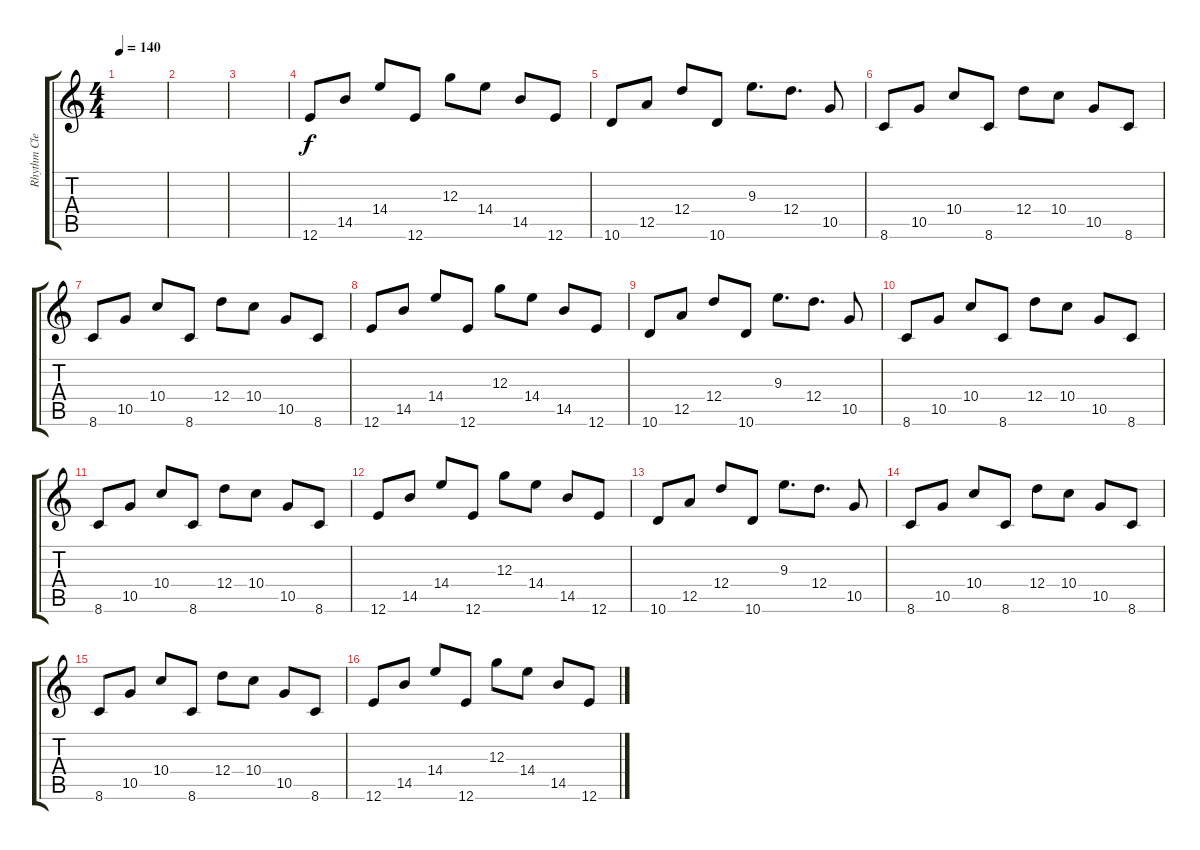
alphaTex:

\track ("Rhythm Clean" "Rhythm Cle") {instrument acousticguitarnylon}
\staff {score tabs}
\tuning (E4 B3 G3 D3 A2 E2) {hide}
\ts (4 4)
\tempo 140
\clef g2
\ks c
|
|
|
12.6.8 14.5.8 14.4.8 12.6.8 12.3.8 14.4.8 14.5.8 12.6.8 |
10.6.8 12.5.8 12.4.8 10.6.8 9.3.8{d} 12.4.8{d} 10.5.8 |
8.6.8 10.5.8 10.4.8 8.6.8 12.4.8 10.4.8 10.5.8 8.6.8 |
8.6.8 10.5.8 10.4.8 8.6.8 12.4.8 10.4.8 10.5.8 8.6.8 |
12.6.8 14.5.8 14.4.8 12.6.8 12.3.8 14.4.8 14.5.8 12.6.8 |
10.6.8 12.5.8 12.4.8 10.6.8 9.3.8{d} 12.4.8{d} 10.5.8 |
8.6.8 10.5.8 10.4.8 8.6.8 12.4.8 10.4.8 10.5.8 8.6.8 |
8.6.8 10.5.8 10.4.8 8.6.8 12.4.8 10.4.8 10.5.8 8.6.8 |
12.6.8 14.5.8 14.4.8 12.6.8 12.3.8 14.4.8 14.5.8 12.6.8 |
10.6.8 12.5.8 12.4.8 10.6.8 9.3.8{d} 12.4.8{d} 10.5.8 |
8.6.8 10.5.8 10.4.8 8.6.8 12.4.8 10.4.8 10.5.8 8.6.8 |
8.6.8 10.5.8 10.4.8 8.6.8 12.4.8 10.4.8 10.5.8 8.6.8 |
12.6.8 14.5.8 14.4.8 12.6.8 12.3.8 14.4.8 14.5.8 12.6.8
